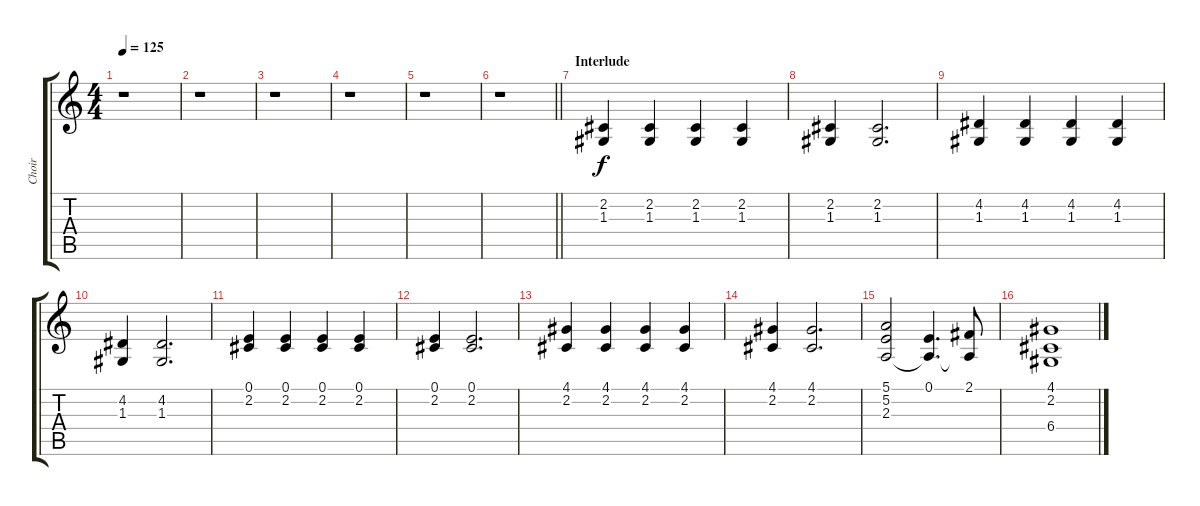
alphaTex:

\track ("Choir " "Choir ") {instrument choiraahs}
\staff {score tabs}
\tuning (E4 B3 G3 D3 A2 E2) {hide}
\ts (4 4)
\tempo 125
\clef g2
\ks c
r.1{dy f} |
r.1 |
r.1 |
r.1 |
r.1 |
\barLineRight lightlight
r.1 |
\section ("" "Interlude")
(2.2 1.3).4 (2.2 1.3).4 (2.2 1.3).4 (2.2 1.3).4 |
(2.2 1.3).4 (2.2 1.3).2{d} |
(4.2 1.3).4 (4.2 1.3).4 (4.2 1.3).4 (4.2 1.3).4 |
(4.2 1.3).4 (4.2 1.3).2{d} |
(0.1 2.2).4 (0.1 2.2).4 (0.1 2.2).4 (0.1 2.2).4 |
(0.1 2.2).4 (0.1 2.2).2{d} |
(4.1 2.2).4 (4.1 2.2).4 (4.1 2.2).4 (4.1 2.2).4 |
(4.1 2.2).4 (4.1 2.2).2{d} |
(5.1 5.2 2.3).2 (0.1 2.3{t}).4{d} (2.1 2.3{t}).8 |
(4.1 2.2 6.4).1
